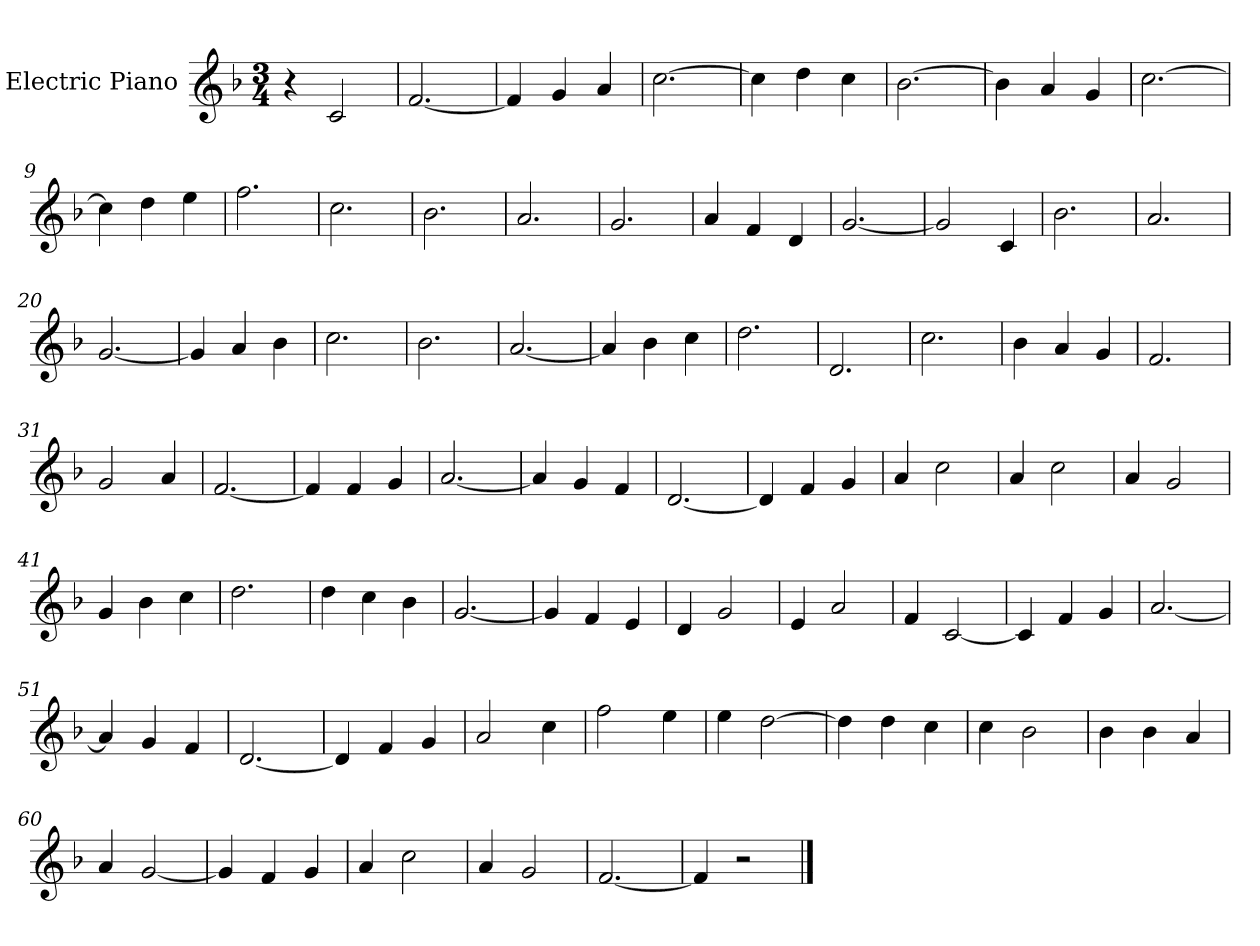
**kern
*part1
*staff1
*I"Electric Piano
*I'E.Pno
*clefG2
*k[b-]
*F:
*M3/4
=1
4r
2c/
=2
[2.f/
=3
4f/]
4g/
4a/
=4
[2.cc\
=5
4cc\]
4dd\
4cc\
=6
[2.b-\
=7
4b-\]
4a/
4g/
=8
[2.cc\
=9
4cc\]
4dd\
4ee\
=10
2.ff\
=11
2.cc\
=12
2.b-\
=13
2.a/
!!LO:LB:g=z
=14
2.g/
=15
4a/
4f/
4d/
=16
[2.g/
=17
2g/]
4c/
=18
2.b-\
=19
2.a/
=20
[2.g/
=21
4g/]
4a/
4b-\
=22
2.cc\
=23
2.b-\
=24
[2.a/
=25
4a/]
4b-\
4cc\
=26
2.dd\
=27
2.d/
=28
2.cc\
!!LO:LB:g=z
=29
4b-\
4a/
4g/
=30
2.f/
=31
2g/
4a/
=32
[2.f/
=33
4f/]
4f/
4g/
=34
[2.a/
=35
4a/]
4g/
4f/
=36
[2.d/
=37
4d/]
4f/
4g/
=38
4a/
2cc\
=39
4a/
2cc\
=40
4a/
2g/
!!LO:LB:g=z
=41
4g/
4b-\
4cc\
=42
2.dd\
=43
4dd\
4cc\
4b-\
=44
[2.g/
=45
4g/]
4f/
4e/
=46
4d/
2g/
=47
4e/
2a/
=48
4f/
[2c/
=49
4c/]
4f/
4g/
=50
[2.a/
=51
4a/]
4g/
4f/
=52
[2.d/
!!LO:LB:g=z
=53
4d/]
4f/
4g/
=54
2a/
4cc\
=55
2ff\
4ee\
=56
4ee\
[2dd\
=57
4dd\]
4dd\
4cc\
=58
4cc\
2b-\
=59
4b-\
4b-\
4a/
=60
4a/
[2g/
=61
4g/]
4f/
4g/
=62
4a/
2cc\
=63
4a/
2g/
=64
[2.f/
!!LO:LB:g=z
=65
4f/]
2r
==
*-
